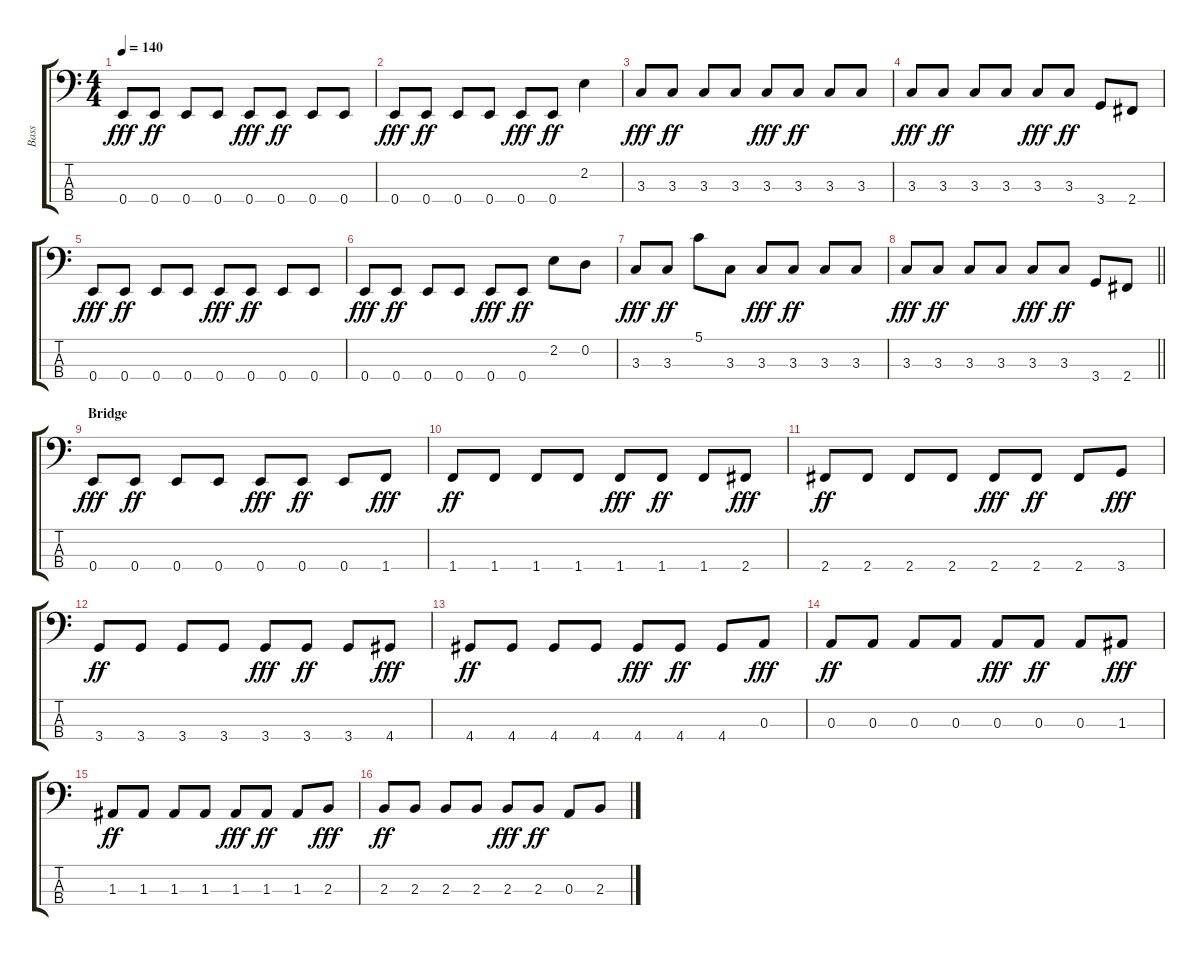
\track ("Bass" "Bass") {instrument electricbassfinger}
\staff {score tabs}
\tuning (G2 D2 A1 E1) {hide}
\ts (4 4)
\tempo 140
\clef f4
\ks c
0.4.8{dy fff} 0.4.8{dy ff} 0.4.8 0.4.8 0.4.8{dy fff} 0.4.8{dy ff} 0.4.8 0.4.8 |
0.4.8{dy fff} 0.4.8{dy ff} 0.4.8 0.4.8 0.4.8{dy fff} 0.4.8{dy ff} 2.2.4 |
3.3.8{dy fff} 3.3.8{dy ff} 3.3.8 3.3.8 3.3.8{dy fff} 3.3.8{dy ff} 3.3.8 3.3.8 |
3.3.8{dy fff} 3.3.8{dy ff} 3.3.8 3.3.8 3.3.8{dy fff} 3.3.8{dy ff} 3.4.8 2.4.8 |
0.4.8{dy fff} 0.4.8{dy ff} 0.4.8 0.4.8 0.4.8{dy fff} 0.4.8{dy ff} 0.4.8 0.4.8 |
0.4.8{dy fff} 0.4.8{dy ff} 0.4.8 0.4.8 0.4.8{dy fff} 0.4.8{dy ff} 2.2.8 0.2.8 |
3.3.8{dy fff} 3.3.8{dy ff} 5.1.8 3.3.8 3.3.8{dy fff} 3.3.8{dy ff} 3.3.8 3.3.8 |
\barLineRight lightlight
3.3.8{dy fff} 3.3.8{dy ff} 3.3.8 3.3.8 3.3.8{dy fff} 3.3.8{dy ff} 3.4.8 2.4.8 |
\section ("" "Bridge")
0.4.8{dy fff} 0.4.8{dy ff} 0.4.8 0.4.8 0.4.8{dy fff} 0.4.8{dy ff} 0.4.8 1.4.8{dy fff} |
1.4.8{dy ff} 1.4.8 1.4.8 1.4.8 1.4.8{dy fff} 1.4.8{dy ff} 1.4.8 2.4.8{dy fff} |
2.4.8{dy ff} 2.4.8 2.4.8 2.4.8 2.4.8{dy fff} 2.4.8{dy ff} 2.4.8 3.4.8{dy fff} |
3.4.8{dy ff} 3.4.8 3.4.8 3.4.8 3.4.8{dy fff} 3.4.8{dy ff} 3.4.8 4.4.8{dy fff} |
4.4.8{dy ff} 4.4.8 4.4.8 4.4.8 4.4.8{dy fff} 4.4.8{dy ff} 4.4.8 0.3.8{dy fff} |
0.3.8{dy ff} 0.3.8 0.3.8 0.3.8 0.3.8{dy fff} 0.3.8{dy ff} 0.3.8 1.3.8{dy fff} |
1.3.8{dy ff} 1.3.8 1.3.8 1.3.8 1.3.8{dy fff} 1.3.8{dy ff} 1.3.8 2.3.8{dy fff} |
2.3.8{dy ff} 2.3.8 2.3.8 2.3.8 2.3.8{dy fff} 2.3.8{dy ff} 0.3.8 2.3.8
